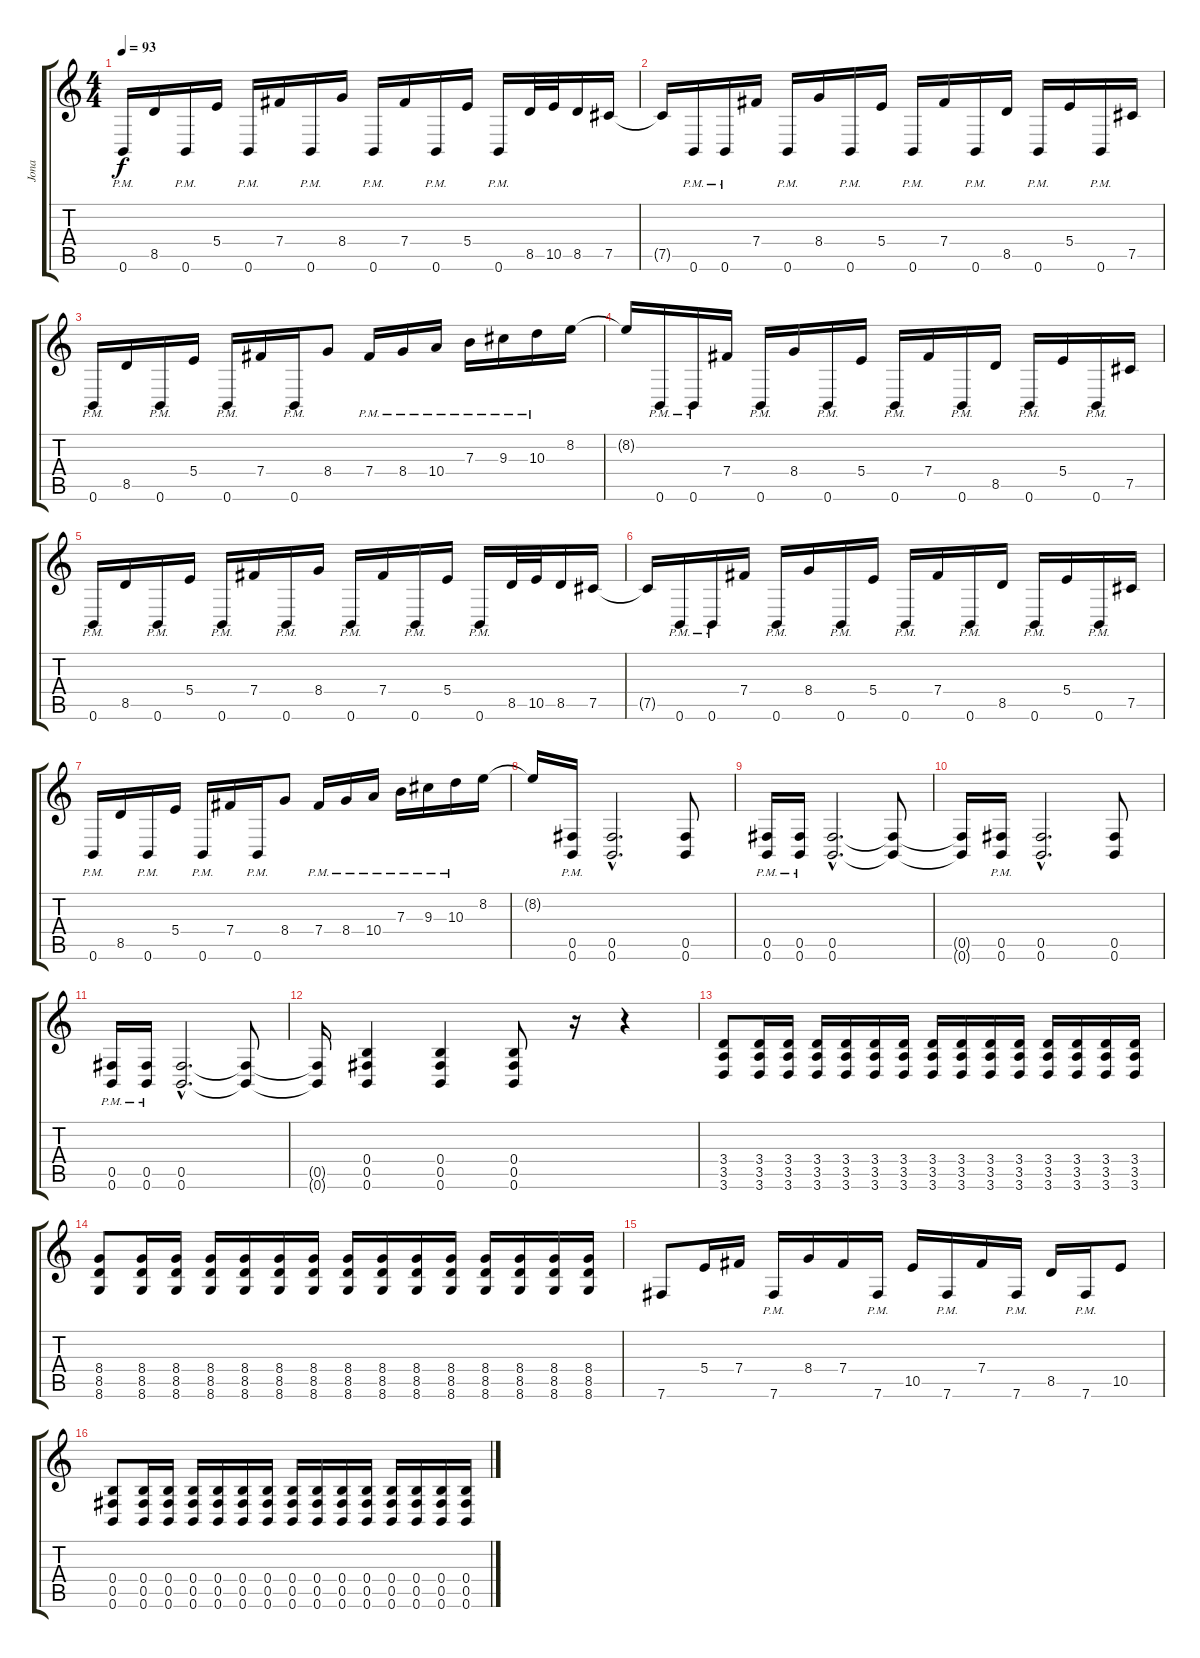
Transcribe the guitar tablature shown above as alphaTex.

\track ("Jona" "Jona") {instrument distortionguitar}
\staff {score tabs}
\tuning (Db4 Ab3 E3 B2 Gb2 B1) {hide}
\ts (4 4)
\tempo 93
\clef g2
\ks c
0.6{pm}.16{dy f} 8.5.16 0.6{pm}.16 5.4.16 0.6{pm}.16 7.4.16 0.6{pm}.16 8.4.16 0.6{pm}.16 7.4.16 0.6{pm}.16 5.4.16 0.6{pm}.16 8.5.32 10.5.32 8.5.16 7.5.16 |
7.5{t}.16 0.6{pm}.16 0.6{pm}.16 7.4.16 0.6{pm}.16 8.4.16 0.6{pm}.16 5.4.16 0.6{pm}.16 7.4.16 0.6{pm}.16 8.5.16 0.6{pm}.16 5.4.16 0.6{pm}.16 7.5.16 |
0.6{pm}.16 8.5.16 0.6{pm}.16 5.4.16 0.6{pm}.16 7.4.16 0.6{pm}.16 8.4.8 7.4{pm}.16 8.4{pm}.16 10.4{pm}.16 7.3{pm}.16 9.3{pm}.16 10.3{pm}.16 8.2.16 |
8.2{t}.16 0.6{pm}.16 0.6{pm}.16 7.4.16 0.6{pm}.16 8.4.16 0.6{pm}.16 5.4.16 0.6{pm}.16 7.4.16 0.6{pm}.16 8.5.16 0.6{pm}.16 5.4.16 0.6{pm}.16 7.5.16 |
0.6{pm}.16 8.5.16 0.6{pm}.16 5.4.16 0.6{pm}.16 7.4.16 0.6{pm}.16 8.4.16 0.6{pm}.16 7.4.16 0.6{pm}.16 5.4.16 0.6{pm}.16 8.5.32 10.5.32 8.5.16 7.5.16 |
7.5{t}.16 0.6{pm}.16 0.6{pm}.16 7.4.16 0.6{pm}.16 8.4.16 0.6{pm}.16 5.4.16 0.6{pm}.16 7.4.16 0.6{pm}.16 8.5.16 0.6{pm}.16 5.4.16 0.6{pm}.16 7.5.16 |
0.6{pm}.16 8.5.16 0.6{pm}.16 5.4.16 0.6{pm}.16 7.4.16 0.6{pm}.16 8.4.8 7.4{pm}.16 8.4{pm}.16 10.4{pm}.16 7.3{pm}.16 9.3{pm}.16 10.3{pm}.16 8.2.16 |
8.2{t}.16 (0.5{pm} 0.6{pm}).16 (0.5{hac} 0.6{hac}).2{d} (0.5 0.6).8 |
(0.5{pm} 0.6{pm}).16 (0.5{pm} 0.6{pm}).16 (0.5{hac} 0.6{hac}).2{d} (0.5{t} 0.6{t}).8 |
(0.5{t} 0.6{t}).16 (0.5{pm} 0.6{pm}).16 (0.5{hac} 0.6{hac}).2{d} (0.5 0.6).8 |
(0.5{pm} 0.6{pm}).16 (0.5{pm} 0.6{pm}).16 (0.5{hac} 0.6{hac}).2{d} (0.5{t} 0.6{t}).8 |
(0.5{t} 0.6{t}).16 (0.4 0.5 0.6).4 (0.4 0.5 0.6).4 (0.4 0.5 0.6).8 r.16 r.4 |
(3.4 3.5 3.6).8 (3.4 3.5 3.6).16 (3.4 3.5 3.6).16 (3.4 3.5 3.6).16 (3.4 3.5 3.6).16 (3.4 3.5 3.6).16 (3.4 3.5 3.6).16 (3.4 3.5 3.6).16 (3.4 3.5 3.6).16 (3.4 3.5 3.6).16 (3.4 3.5 3.6).16 (3.4 3.5 3.6).16 (3.4 3.5 3.6).16 (3.4 3.5 3.6).16 (3.4 3.5 3.6).16 |
(8.4 8.5 8.6).8 (8.4 8.5 8.6).16 (8.4 8.5 8.6).16 (8.4 8.5 8.6).16 (8.4 8.5 8.6).16 (8.4 8.5 8.6).16 (8.4 8.5 8.6).16 (8.4 8.5 8.6).16 (8.4 8.5 8.6).16 (8.4 8.5 8.6).16 (8.4 8.5 8.6).16 (8.4 8.5 8.6).16 (8.4 8.5 8.6).16 (8.4 8.5 8.6).16 (8.4 8.5 8.6).16 |
7.6.8 5.4.16 7.4.16 7.6{pm}.16 8.4.16 7.4.16 7.6{pm}.16 10.5.16 7.6{pm}.16 7.4.16 7.6{pm}.16 8.5.16 7.6{pm}.16 10.5.8 |
(0.4 0.5 0.6).8 (0.4 0.5 0.6).16 (0.4 0.5 0.6).16 (0.4 0.5 0.6).16 (0.4 0.5 0.6).16 (0.4 0.5 0.6).16 (0.4 0.5 0.6).16 (0.4 0.5 0.6).16 (0.4 0.5 0.6).16 (0.4 0.5 0.6).16 (0.4 0.5 0.6).16 (0.4 0.5 0.6).16 (0.4 0.5 0.6).16 (0.4 0.5 0.6).16 (0.4 0.5 0.6).16
